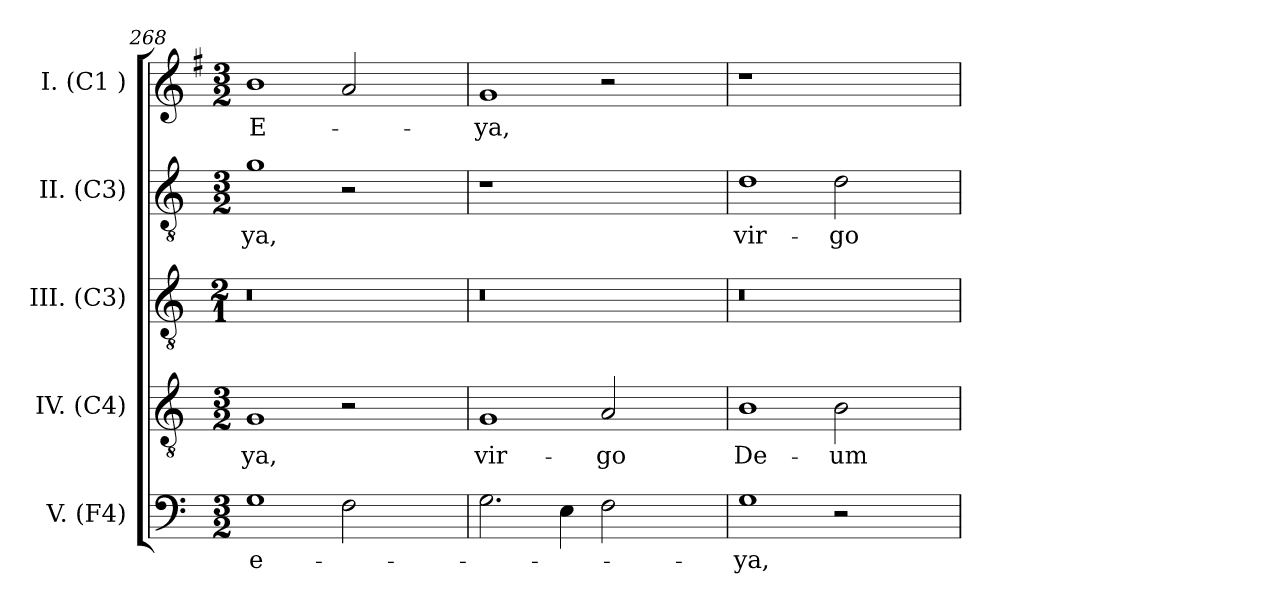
**kern	**text	**kern	**text	**kern	**kern	**text	**kern	**text
*part5	*part5	*part4	*part4	*part3	*part2	*part2	*part1	*part1
*staff5	*staff5	*staff4	*staff4	*staff3	*staff2	*staff2	*staff1	*staff1
*I"V. (F4)	*	*I"IV. (C4)	*	*I"III. (C3)	*I"II. (C3)	*	*I"I. (C1 )	*
*I'V.	*	*I'IV.	*	*I'III.	*I'II.	*	*I'I.	*
*clefF4	*	*clefGv2	*	*clefGv2	*clefGv2	*	*clefG2	*
*k[]	*	*k[]	*	*	*k[]	*	*k[f#]	*
*C:	*	*C:	*	*	*C:	*	*G:	*
*M3/2	*	*M3/2	*	*M2/1	*M3/2	*	*M3/2	*
=268	=268	=268	=268	=268	=268	=268	=268	=268
!	!LO:LY:b:rj	!	!LO:LY:b:cj	!	!	!LO:LY:b:cj	!	!LO:LY:b:cj
1G	e-	1G	-ya,	0r	1g	-ya,	1b	E-
2F\	.	2r	.	.	2r	.	2a/	.
2ryy	.	2ryy	.	.	2ryy	.	2ryy	.
=269	=269	=269	=269	=269	=269	=269	=269	=269
!	!	!	!LO:LY:b:cj	!	!LO:N:vis=1	!	!	!LO:LY:b:cj
2.G\	.	1G	vir-	0r	1.r	.	1g	-ya,
4E\	.	.	.	.	.	.	.	.
!	!	!	!LO:LY:b:cj	!	!	!	!	!
2F\	.	2A/	-go	.	.	.	2r	.
2ryy	.	2ryy	.	.	2ryy	.	2ryy	.
=270	=270	=270	=270	=270	=270	=270	=270	=270
!	!LO:LY:b:cj	!	!LO:LY:b:cj	!	!	!LO:LY:b:cj	!LO:N:vis=1	!
1G	-ya,	1B	De-	0r	1d	vir-	1.r	.
!	!	!	!LO:LY:b:cj	!	!	!LO:LY:b:cj	!	!
2r	.	2B\	-um	.	2d\	-go	.	.
2ryy	.	2ryy	.	.	2ryy	.	2ryy	.
=	=	=	=	=	=	=	=	=
*-	*-	*-	*-	*-	*-	*-	*-	*-
